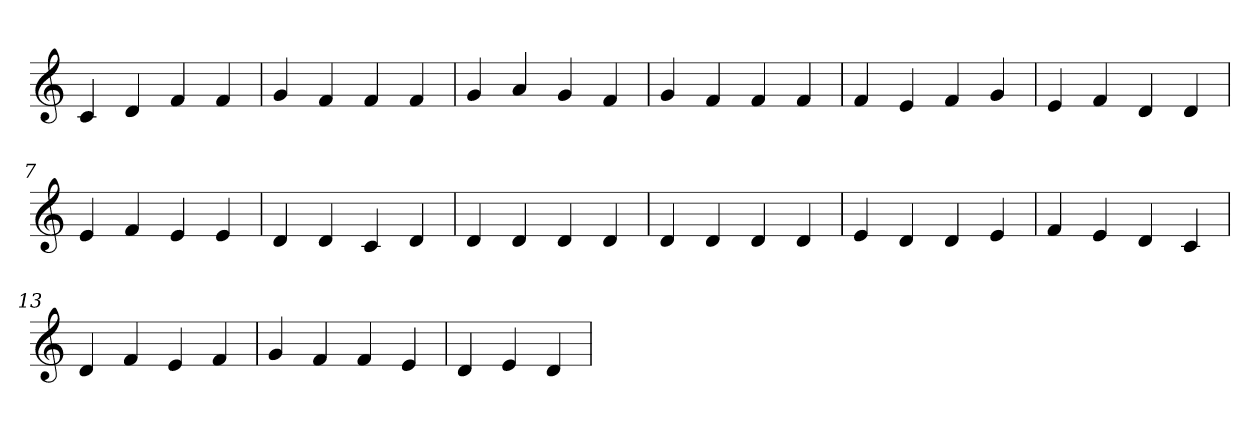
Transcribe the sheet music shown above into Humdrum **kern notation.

**kern
*part1
*staff1
*clefG2
=1
4c
4d
4f
4f
=2
4g
4f
4f
4f
=3
4g
4a
4g
4f
=4
4g
4f
4f
4f
=5
4f
4e
4f
4g
=6
4e
4f
4d
4d
=7
4e
4f
4e
4e
=8
4d
4d
4c
4d
=9
4d
4d
4d
4d
=10
4d
4d
4d
4d
=11
4e
4d
4d
4e
=12
4f
4e
4d
4c
=13
4d
4f
4e
4f
=14
4g
4f
4f
4e
=15
4d
4e
4d
=
*-
